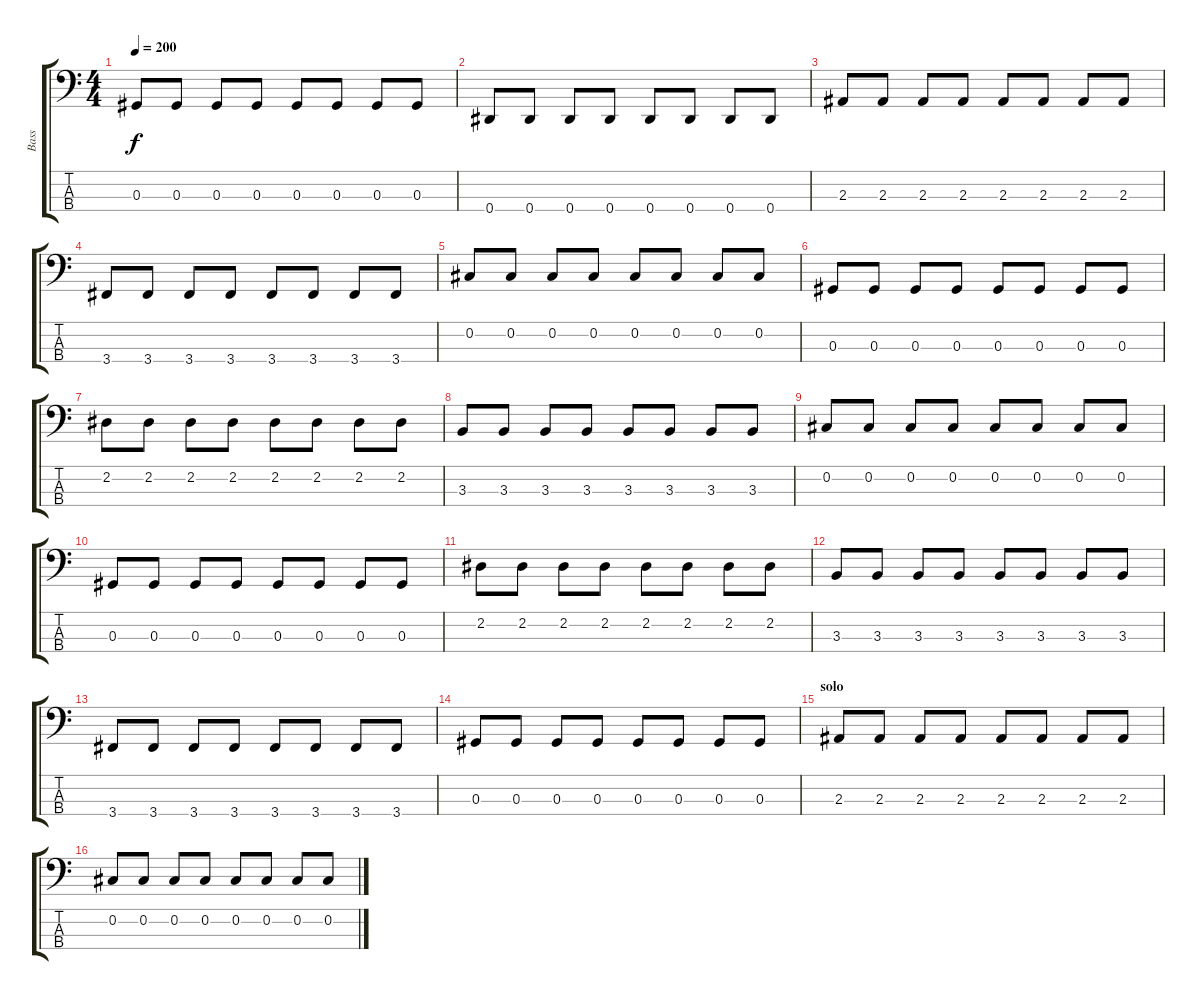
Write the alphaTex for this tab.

\track ("Bass" "Bass") {instrument electricbasspick}
\staff {score tabs}
\tuning (Gb2 Db2 Ab1 Eb1) {hide}
\ts (4 4)
\tempo 200
\clef f4
\ks c
0.3.8{dy f} 0.3.8 0.3.8 0.3.8 0.3.8 0.3.8 0.3.8 0.3.8 |
0.4.8 0.4.8 0.4.8 0.4.8 0.4.8 0.4.8 0.4.8 0.4.8 |
2.3.8 2.3.8 2.3.8 2.3.8 2.3.8 2.3.8 2.3.8 2.3.8 |
3.4.8 3.4.8 3.4.8 3.4.8 3.4.8 3.4.8 3.4.8 3.4.8 |
0.2.8 0.2.8 0.2.8 0.2.8 0.2.8 0.2.8 0.2.8 0.2.8 |
0.3.8 0.3.8 0.3.8 0.3.8 0.3.8 0.3.8 0.3.8 0.3.8 |
2.2.8 2.2.8 2.2.8 2.2.8 2.2.8 2.2.8 2.2.8 2.2.8 |
3.3.8 3.3.8 3.3.8 3.3.8 3.3.8 3.3.8 3.3.8 3.3.8 |
0.2.8 0.2.8 0.2.8 0.2.8 0.2.8 0.2.8 0.2.8 0.2.8 |
0.3.8 0.3.8 0.3.8 0.3.8 0.3.8 0.3.8 0.3.8 0.3.8 |
2.2.8 2.2.8 2.2.8 2.2.8 2.2.8 2.2.8 2.2.8 2.2.8 |
3.3.8 3.3.8 3.3.8 3.3.8 3.3.8 3.3.8 3.3.8 3.3.8 |
3.4.8 3.4.8 3.4.8 3.4.8 3.4.8 3.4.8 3.4.8 3.4.8 |
0.3.8 0.3.8 0.3.8 0.3.8 0.3.8 0.3.8 0.3.8 0.3.8 |
\section ("" "solo")
2.3.8 2.3.8 2.3.8 2.3.8 2.3.8 2.3.8 2.3.8 2.3.8 |
0.2.8 0.2.8 0.2.8 0.2.8 0.2.8 0.2.8 0.2.8 0.2.8
